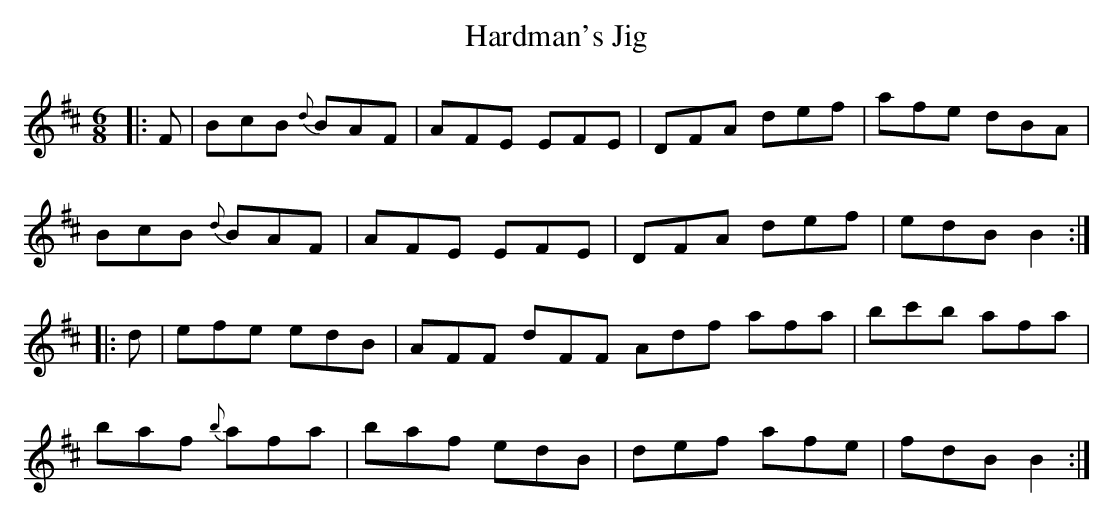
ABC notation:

X:1
T:Hardman's Jig
M:6/8
K:D
|: F | BcB {d}BAF | AFE EFE |  DFA def | afe dBA |
BcB {d}BAF | AFE EFE | DFA def | edB B2:|
|: d | efe edB | AFF dFF Adf afa | bc'b afa |
baf {b}afa | baf edB | def afe | fdB B2:|
